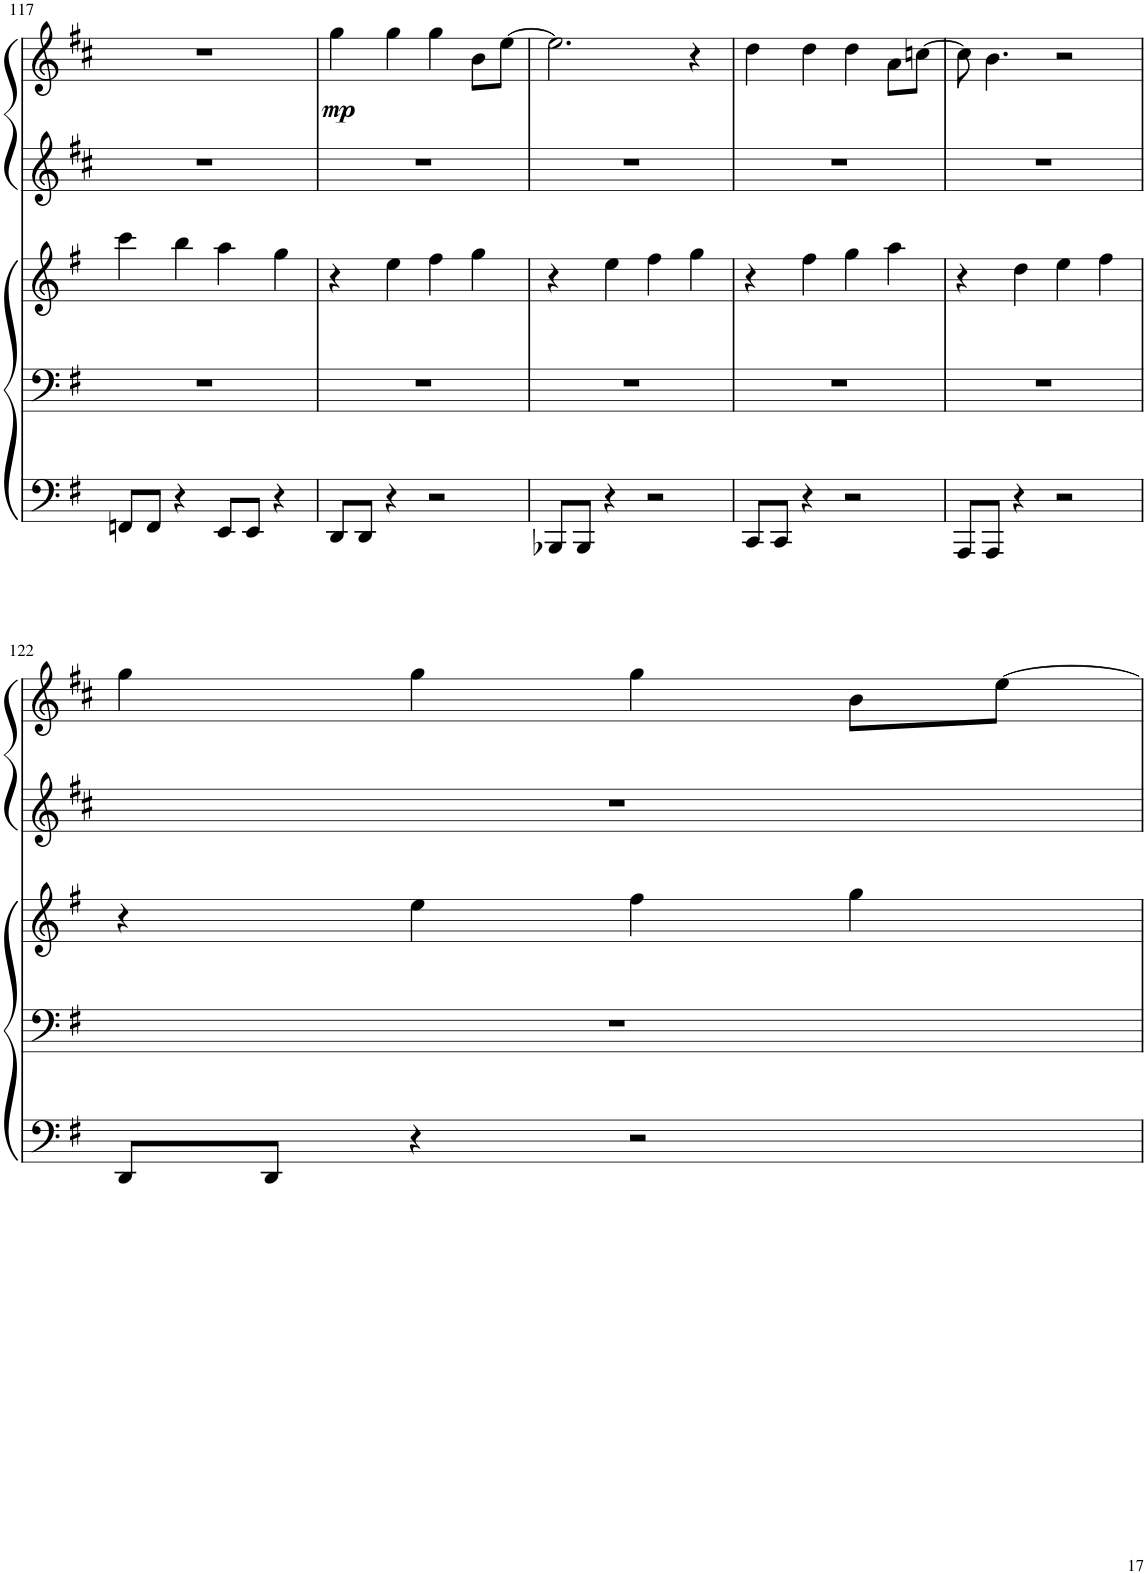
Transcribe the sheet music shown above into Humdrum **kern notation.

**kern	**kern	**kern	**kern	**kern	**dynam
*part2	*part2	*part2	*part1	*part1	*part1
*staff5	*staff4	*staff3	*staff2	*staff1	*staff1/2
!!LO:PB:g=z
*clefF4	*clefF4	*clefG2	*clefG2	*clefG2	*
*k[f#]	*k[f#]	*k[f#]	*k[f#c#]	*k[f#c#]	*
*M2/2	*M2/2	*M2/2	*M2/2	*M2/2	*
=117	=117	=117	=117	=117	=117
8FFn/L	1r	4ccc\	1r	1r	.
8FF/J	.	.	.	.	.
4r	.	4bb\	.	.	.
8EE/L	.	4aa\	.	.	.
8EE/J	.	.	.	.	.
4r	.	4gg\	.	.	.
=118	=118	=118	=118	=118	=118
!	!	!	!	!	!LO:DY:b
8DD/L	1r	4r	1r	4gg\	mp
8DD/J	.	.	.	.	.
4r	.	4ee\	.	4gg\	.
2r	.	4ff#\	.	4gg\	.
.	.	4gg\	.	8b\L	.
.	.	.	.	[>8ee\J	.
=119	=119	=119	=119	=119	=119
8BBB-X/L	1r	4r	1r	2.ee\]	.
8BBB-/J	.	.	.	.	.
4r	.	4ee\	.	.	.
2r	.	4ff#\	.	.	.
.	.	4gg\	.	4r	.
=120	=120	=120	=120	=120	=120
8CC/L	1r	4r	1r	4dd\	.
8CC/J	.	.	.	.	.
4r	.	4ff#\	.	4dd\	.
2r	.	4gg\	.	4dd\	.
.	.	4aa\	.	8a\L	.
.	.	.	.	[>8ccn\J	.
=121	=121	=121	=121	=121	=121
8AAA/L	1r	4r	1r	8cc\]	.
8AAA/J	.	.	.	4.b\	.
4r	.	4dd\	.	.	.
2r	.	4ee\	.	2r	.
.	.	4ff#\	.	.	.
!!LO:LB:g=z
=122	=122	=122	=122	=122	=122
8DD/L	1r	4r	1r	4gg\	.
8DD/J	.	.	.	.	.
4r	.	4ee\	.	4gg\	.
2r	.	4ff#\	.	4gg\	.
.	.	4gg\	.	8b\L	.
.	.	.	.	[>8ee\J	.
=	=	=	=	=	=
*-	*-	*-	*-	*-	*-
